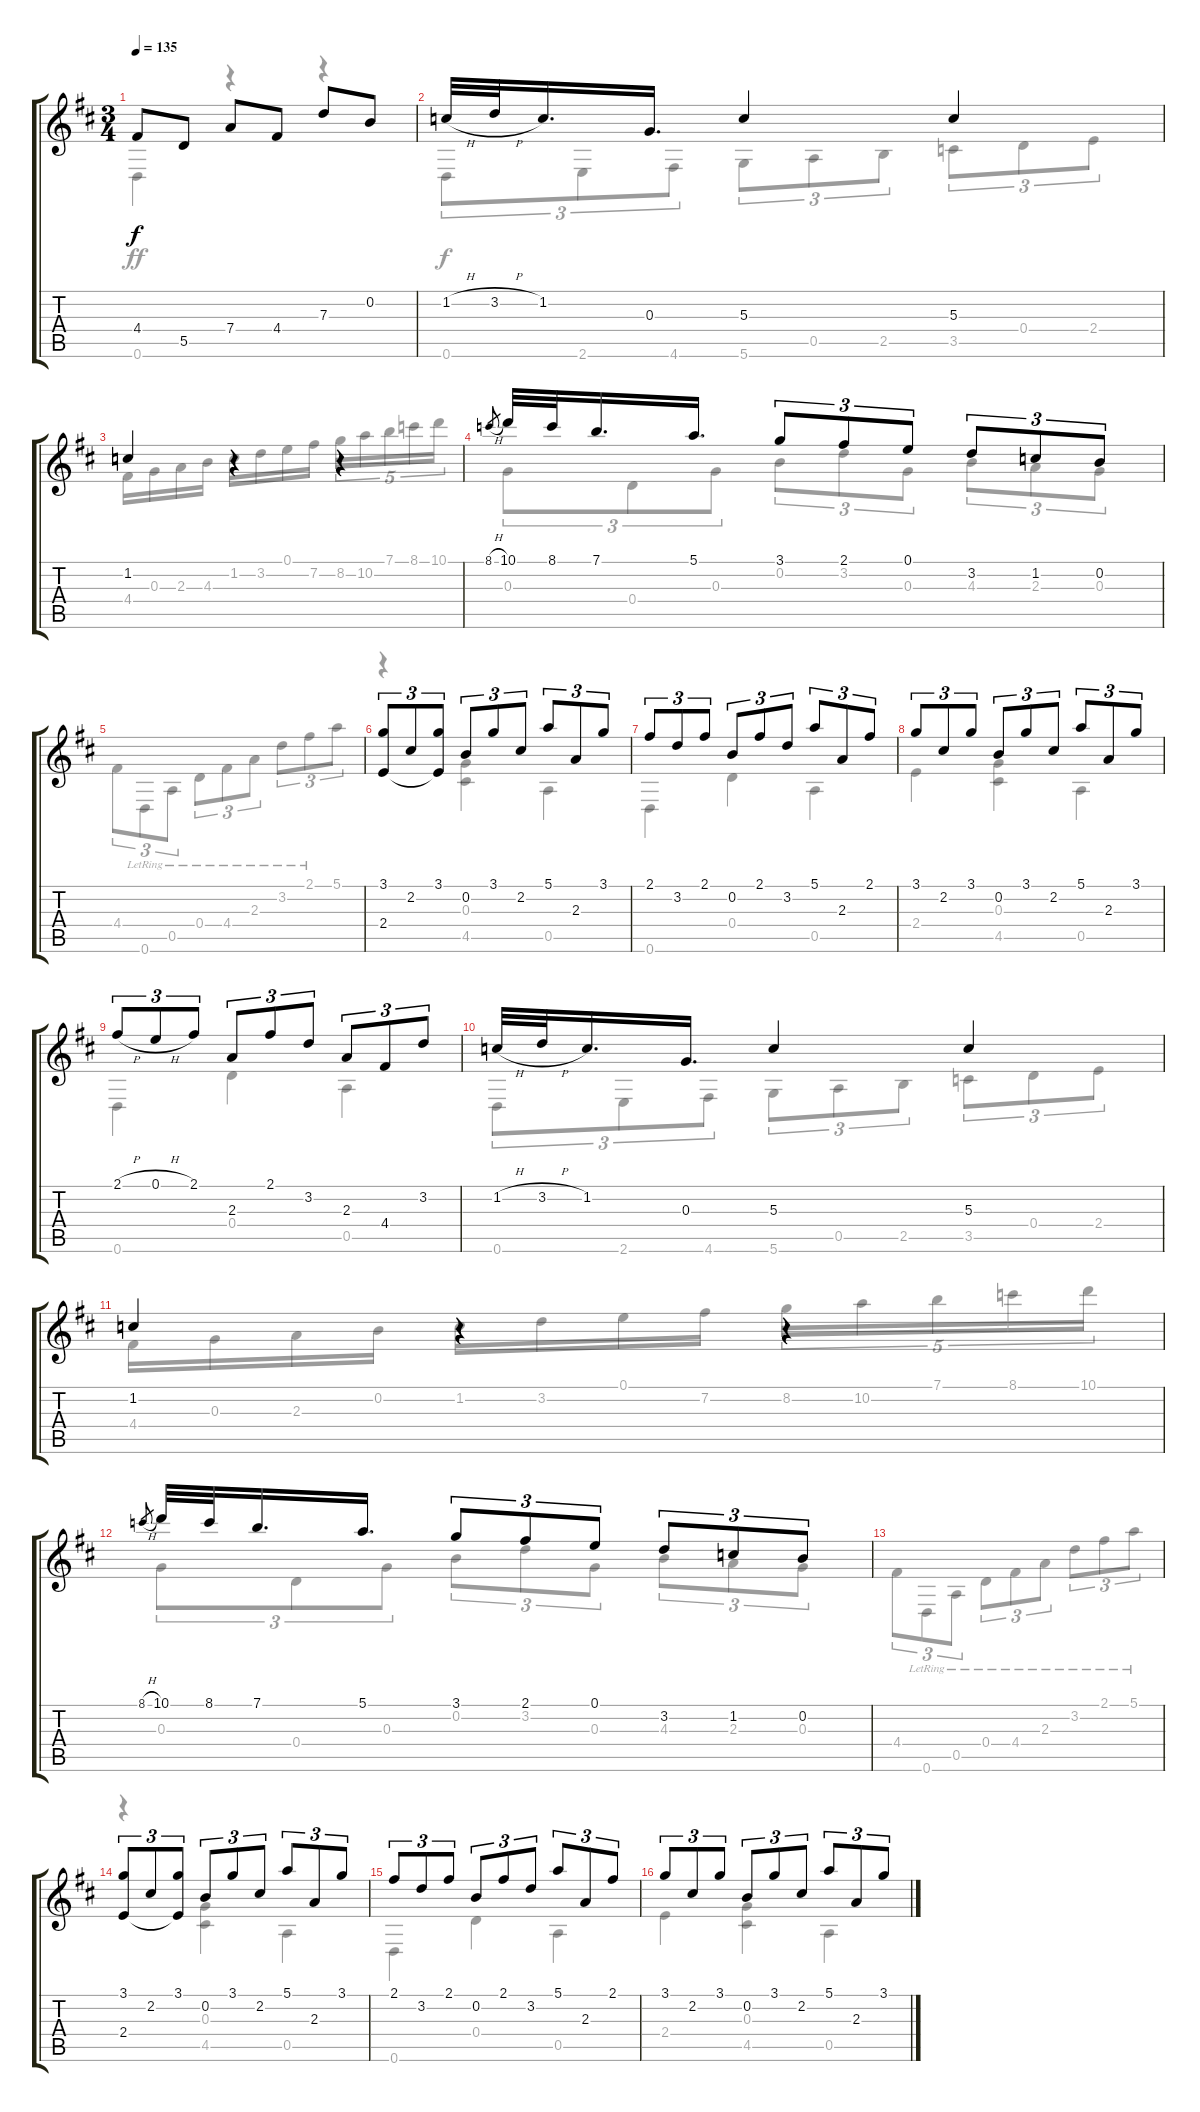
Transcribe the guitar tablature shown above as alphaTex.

\track "" {instrument acousticguitarnylon}
\staff {score tabs}
\tuning (E4 B3 G3 D3 A2 D2) {hide}
\voice
\ts (3 4)
\tempo 135
\clef g2
\ks d
4.4.8{dy f} 5.5.8 7.4.8 4.4.8 7.3.8 0.2.8 |
1.2{h}.32 3.2{h}.32 1.2.16{d} 0.3.16{d} 5.3.4 5.3.4 |
1.2.4 r.4 r.4 |
8.1{h}.8{gr} 10.1.32 8.1.32 7.1.16{d beam merge} 5.1.16{d beam split} 3.1.8{tu (3 2) beam merge} 2.1.8{tu (3 2) beam merge} 0.1.8{tu (3 2) beam split} 3.2.8{tu (3 2) beam merge} 1.2.8{tu (3 2)} 0.2.8{tu (3 2)} |
|
(3.1 2.4).8{tu (3 2)} 2.2.8{tu (3 2)} (3.1 2.4{t}).8{tu (3 2)} 0.2.8{tu (3 2)} 3.1.8{tu (3 2)} 2.2.8{tu (3 2)} 5.1.8{tu (3 2)} 2.3.8{tu (3 2)} 3.1.8{tu (3 2)} |
2.1.8{tu (3 2)} 3.2.8{tu (3 2)} 2.1.8{tu (3 2)} 0.2.8{tu (3 2)} 2.1.8{tu (3 2)} 3.2.8{tu (3 2)} 5.1.8{tu (3 2)} 2.3.8{tu (3 2)} 2.1.8{tu (3 2)} |
3.1.8{tu (3 2)} 2.2.8{tu (3 2)} 3.1.8{tu (3 2)} 0.2.8{tu (3 2)} 3.1.8{tu (3 2)} 2.2.8{tu (3 2)} 5.1.8{tu (3 2)} 2.3.8{tu (3 2)} 3.1.8{tu (3 2)} |
2.1{h}.8{tu (3 2)} 0.1{h}.8{tu (3 2)} 2.1.8{tu (3 2)} 2.3.8{tu (3 2)} 2.1.8{tu (3 2)} 3.2.8{tu (3 2)} 2.3.8{tu (3 2)} 4.4.8{tu (3 2)} 3.2.8{tu (3 2)} |
1.2{h}.32 3.2{h}.32 1.2.16{d} 0.3.16{d} 5.3.4 5.3.4 |
1.2.4 r.4 r.4 |
8.1{h}.8{gr} 10.1.32 8.1.32 7.1.16{d beam merge} 5.1.16{d beam split} 3.1.8{tu (3 2) beam merge} 2.1.8{tu (3 2) beam merge} 0.1.8{tu (3 2) beam split} 3.2.8{tu (3 2) beam merge} 1.2.8{tu (3 2)} 0.2.8{tu (3 2)} |
|
(3.1 2.4).8{tu (3 2)} 2.2.8{tu (3 2)} (3.1 2.4{t}).8{tu (3 2)} 0.2.8{tu (3 2)} 3.1.8{tu (3 2)} 2.2.8{tu (3 2)} 5.1.8{tu (3 2)} 2.3.8{tu (3 2)} 3.1.8{tu (3 2)} |
2.1.8{tu (3 2)} 3.2.8{tu (3 2)} 2.1.8{tu (3 2)} 0.2.8{tu (3 2)} 2.1.8{tu (3 2)} 3.2.8{tu (3 2)} 5.1.8{tu (3 2)} 2.3.8{tu (3 2)} 2.1.8{tu (3 2)} |
3.1.8{tu (3 2)} 2.2.8{tu (3 2)} 3.1.8{tu (3 2)} 0.2.8{tu (3 2)} 3.1.8{tu (3 2)} 2.2.8{tu (3 2)} 5.1.8{tu (3 2)} 2.3.8{tu (3 2)} 3.1.8{tu (3 2)}
\voice
\clef g2
\ottava regular
\simile none
\ks d
0.6.4{dy ff} r.4 r.4 |
0.6.8{tu (3 2) dy f} 2.6.8{tu (3 2)} 4.6.8{tu (3 2)} 5.6.8{tu (3 2)} 0.5.8{tu (3 2)} 2.5.8{tu (3 2)} 3.5.8{tu (3 2)} 0.4.8{tu (3 2)} 2.4.8{tu (3 2)} |
4.4.16 0.3.16 2.3.16 4.3.16 1.2.16 3.2.16 0.1.16 7.2.16 8.2.16{tu (5 4)} 10.2.16{tu (5 4)} 7.1.16{tu (5 4)} 8.1.16{tu (5 4) beam merge} 10.1.16{tu (5 4)} |
0.3.8{tu (3 2)} 0.4.8{tu (3 2)} 0.3.8{tu (3 2)} 0.2.8{tu (3 2)} 3.2.8{tu (3 2)} 0.3.8{tu (3 2)} 4.3.8{tu (3 2)} 2.3.8{tu (3 2)} 0.3.8{tu (3 2)} |
4.4.8{tu (3 2)} 0.6{lr}.8{tu (3 2)} 0.5{lr}.8{tu (3 2)} 0.4{lr}.8{tu (3 2)} 4.4{lr}.8{tu (3 2)} 2.3{lr}.8{tu (3 2)} 3.2{lr}.8{tu (3 2)} 2.1{lr}.8{tu (3 2)} 5.1.8{tu (3 2)} |
r.4 (0.3 4.5).4 0.5.4 |
0.6.4 0.4.4 0.5.4 |
2.4.4 (0.3 4.5).4 0.5.4 |
0.6.4 0.4.4 0.5.4 |
0.6.8{tu (3 2)} 2.6.8{tu (3 2)} 4.6.8{tu (3 2)} 5.6.8{tu (3 2)} 0.5.8{tu (3 2)} 2.5.8{tu (3 2)} 3.5.8{tu (3 2)} 0.4.8{tu (3 2)} 2.4.8{tu (3 2)} |
4.4.16 0.3.16 2.3.16 0.2.16 1.2.16 3.2.16 0.1.16 7.2.16 8.2.16{tu (5 4)} 10.2.16{tu (5 4)} 7.1.16{tu (5 4)} 8.1.16{tu (5 4) beam merge} 10.1.16{tu (5 4)} |
0.3.8{tu (3 2)} 0.4.8{tu (3 2)} 0.3.8{tu (3 2)} 0.2.8{tu (3 2)} 3.2.8{tu (3 2)} 0.3.8{tu (3 2)} 4.3.8{tu (3 2)} 2.3.8{tu (3 2)} 0.3.8{tu (3 2)} |
4.4.8{tu (3 2)} 0.6{lr}.8{tu (3 2)} 0.5{lr}.8{tu (3 2)} 0.4{lr}.8{tu (3 2)} 4.4{lr}.8{tu (3 2)} 2.3{lr}.8{tu (3 2)} 3.2{lr}.8{tu (3 2)} 2.1{lr}.8{tu (3 2)} 5.1{lr}.8{tu (3 2)} |
r.4 (0.3 4.5).4 0.5.4 |
0.6.4 0.4.4 0.5.4 |
2.4.4 (0.3 4.5).4 0.5.4
